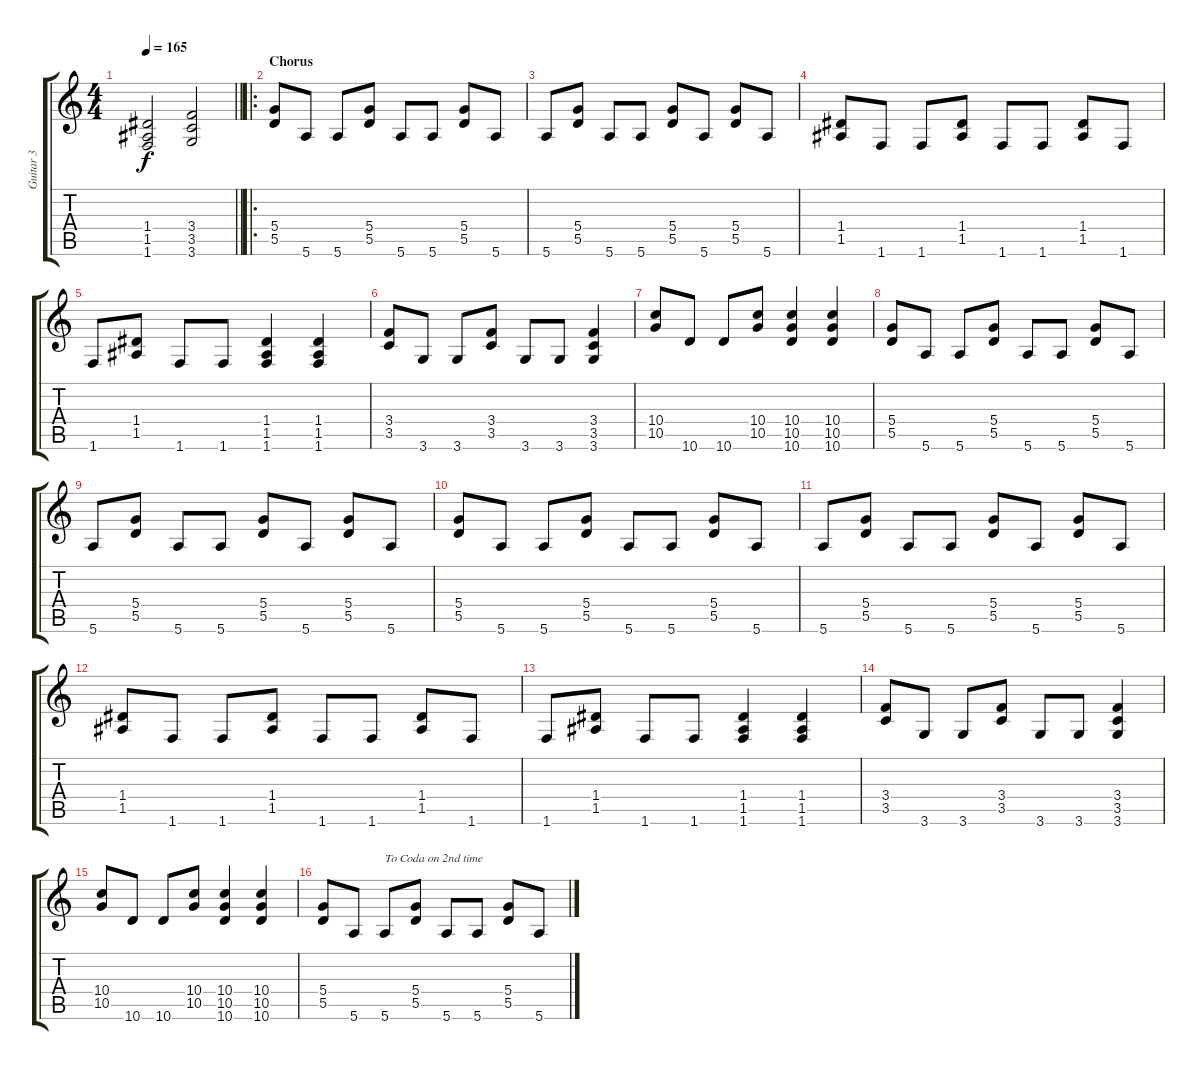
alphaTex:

\track ("Guitar 3" "Guitar 3") {instrument distortionguitar}
\staff {score tabs}
\tuning (E4 B3 G3 D3 A2 E2) {hide}
\ts (4 4)
\tempo 165
\clef g2
\barLineRight lightlight
\ks c
(1.4 1.5 1.6).2{dy f} (3.4 3.5 3.6).2 |
\ro
\section ("" "Chorus")
(5.4 5.5).8 5.6.8 5.6.8 (5.4 5.5).8 5.6.8 5.6.8 (5.4 5.5).8 5.6.8 |
5.6.8 (5.4 5.5).8 5.6.8 5.6.8 (5.4 5.5).8 5.6.8 (5.4 5.5).8 5.6.8 |
(1.4 1.5).8 1.6.8 1.6.8 (1.4 1.5).8 1.6.8 1.6.8 (1.4 1.5).8 1.6.8 |
1.6.8 (1.4 1.5).8 1.6.8 1.6.8 (1.4 1.5 1.6).4 (1.4 1.5 1.6).4 |
(3.4 3.5).8 3.6.8 3.6.8 (3.4 3.5).8 3.6.8 3.6.8 (3.4 3.5 3.6).4 |
(10.4 10.5).8 10.6.8 10.6.8 (10.4 10.5).8 (10.4 10.5 10.6).4 (10.4 10.5 10.6).4 |
(5.4 5.5).8 5.6.8 5.6.8 (5.4 5.5).8 5.6.8 5.6.8 (5.4 5.5).8 5.6.8 |
5.6.8 (5.4 5.5).8 5.6.8 5.6.8 (5.4 5.5).8 5.6.8 (5.4 5.5).8 5.6.8 |
(5.4 5.5).8 5.6.8 5.6.8 (5.4 5.5).8 5.6.8 5.6.8 (5.4 5.5).8 5.6.8 |
5.6.8 (5.4 5.5).8 5.6.8 5.6.8 (5.4 5.5).8 5.6.8 (5.4 5.5).8 5.6.8 |
(1.4 1.5).8 1.6.8 1.6.8 (1.4 1.5).8 1.6.8 1.6.8 (1.4 1.5).8 1.6.8 |
1.6.8 (1.4 1.5).8 1.6.8 1.6.8 (1.4 1.5 1.6).4 (1.4 1.5 1.6).4 |
(3.4 3.5).8 3.6.8 3.6.8 (3.4 3.5).8 3.6.8 3.6.8 (3.4 3.5 3.6).4 |
(10.4 10.5).8 10.6.8 10.6.8 (10.4 10.5).8 (10.4 10.5 10.6).4 (10.4 10.5 10.6).4 |
(5.4 5.5).8 5.6.8 5.6.8{txt "To Coda on 2nd time"} (5.4 5.5).8 5.6.8 5.6.8 (5.4 5.5).8 5.6.8
